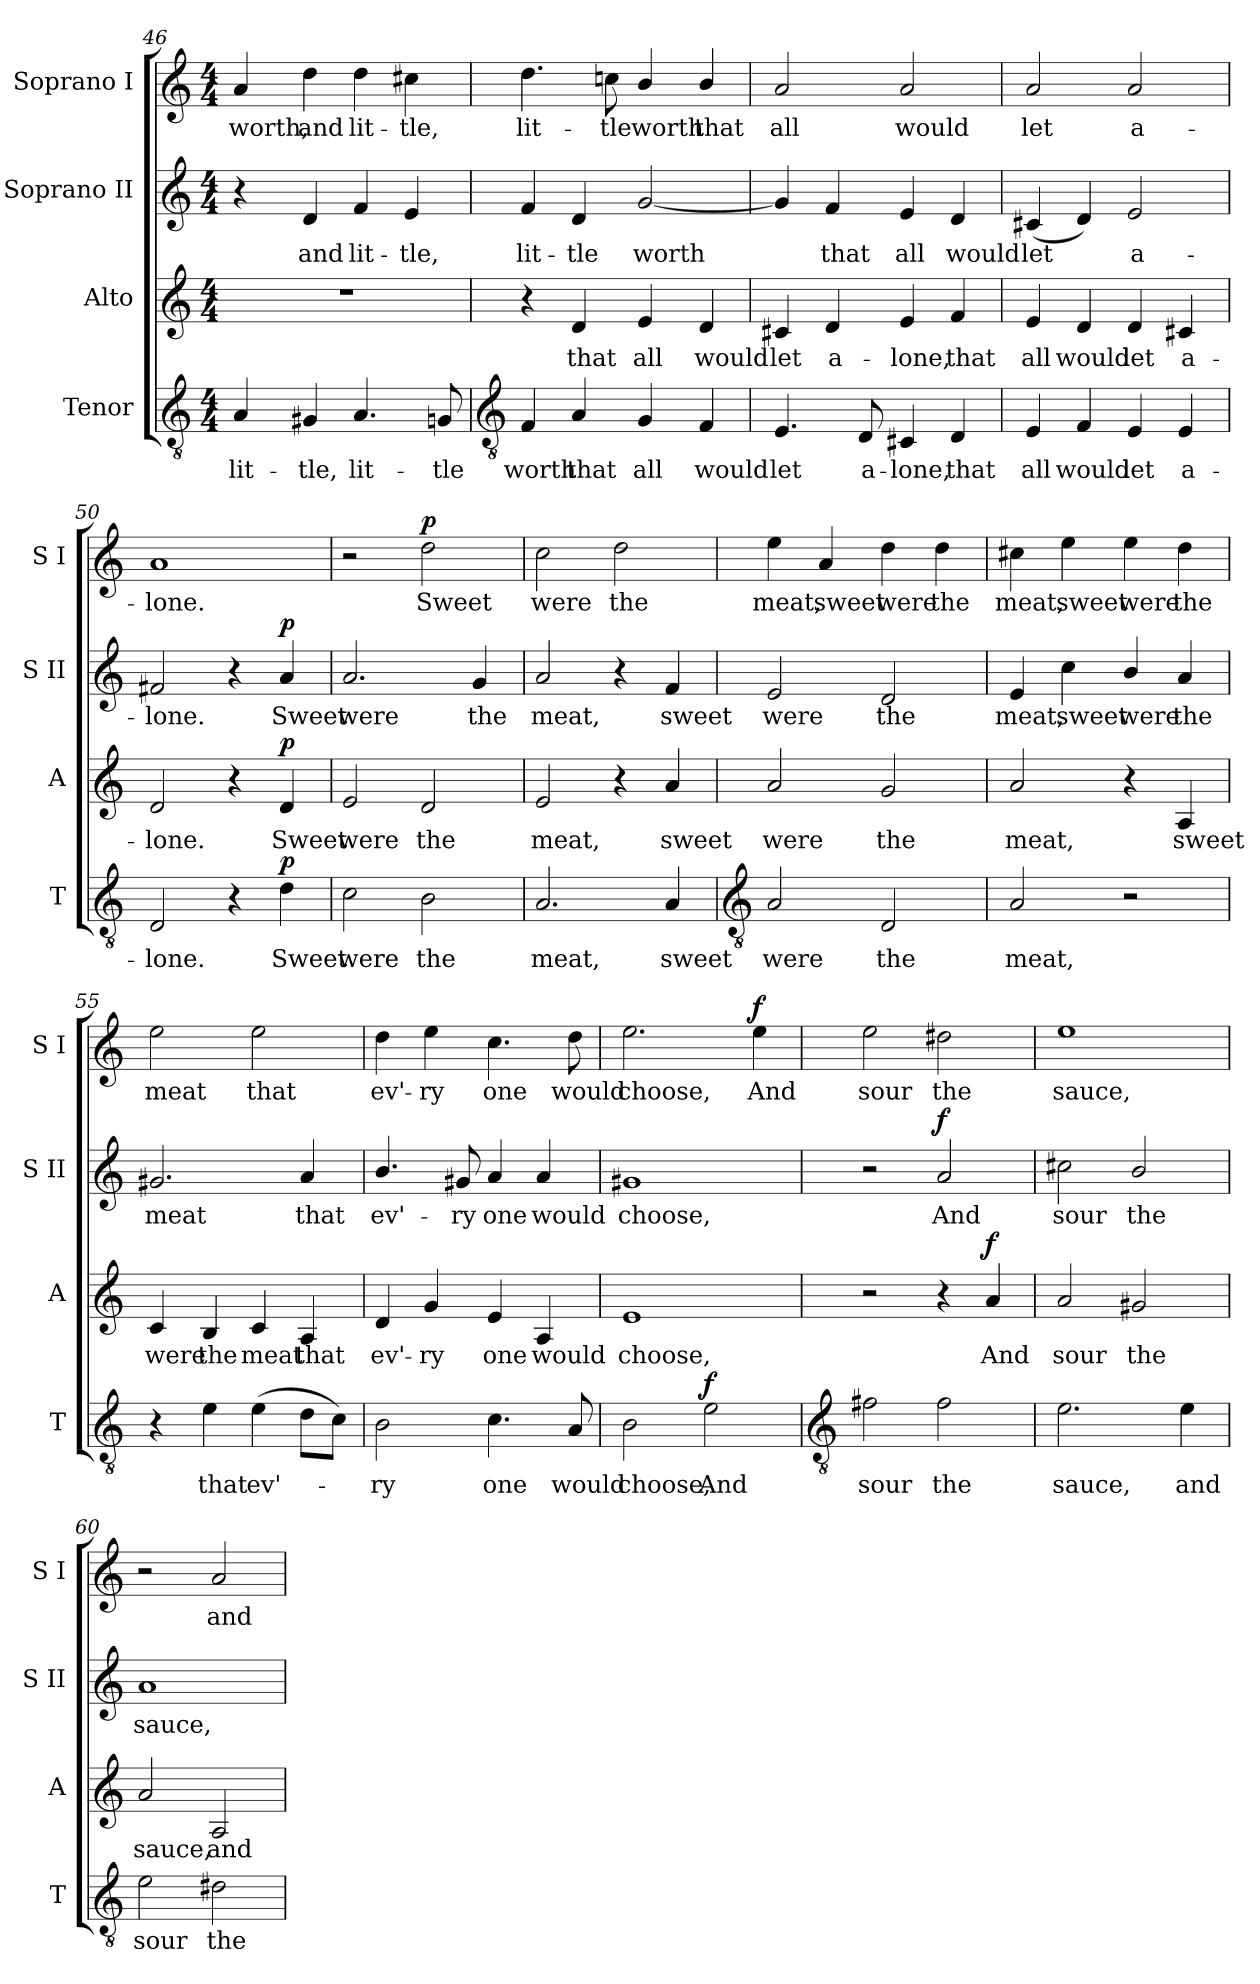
**kern	**text	**dynam	**kern	**text	**dynam	**kern	**text	**dynam	**kern	**text	**dynam
*part4	*part4	*part4	*part3	*part3	*part3	*part2	*part2	*part2	*part1	*part1	*part1
*staff4	*staff4	*staff4	*staff3	*staff3	*staff3	*staff2	*staff2	*staff2	*staff1	*staff1	*staff1
*I"Tenor	*	*	*I"Alto	*	*	*I"Soprano II	*	*	*I"Soprano I	*	*
*I'T	*	*	*I'A	*	*	*I'S II	*	*	*I'S I	*	*
*clefGv2	*	*	*clefG2	*	*	*clefG2	*	*	*clefG2	*	*
*k[]	*	*	*k[]	*	*	*k[]	*	*	*k[]	*	*
*C:	*	*	*C:	*	*	*C:	*	*	*C:	*	*
*M4/4	*	*	*M4/4	*	*	*M4/4	*	*	*M4/4	*	*
=46	=46	=46	=46	=46	=46	=46	=46	=46	=46	=46	=46
!	!LO:LY:b	!	!	!	!	!	!	!	!	!LO:LY:b	!
4A	lit-	.	1r	.	.	4r	.	.	4a	worth,	.
!	!LO:LY:b	!	!	!	!	!	!LO:LY:b	!	!	!LO:LY:b	!
4G#X	-tle,	.	.	.	.	4d	and	.	4dd	and	.
!	!LO:LY:b	!	!	!	!	!	!LO:LY:b	!	!	!LO:LY:b	!
4.A	lit-	.	.	.	.	4f	lit-	.	4dd	lit-	.
!	!	!	!	!	!	!	!LO:LY:b	!	!	!LO:LY:b	!
.	.	.	.	.	.	4e	-tle,	.	4cc#X	-tle,	.
!	!LO:LY:b	!	!	!	!	!	!	!	!	!	!
8Gn	-tle	.	.	.	.	.	.	.	.	.	.
!!LO:LB:g=z
=47	=47	=47	=47	=47	=47	=47	=47	=47	=47	=47	=47
*clefGv2	*	*	*	*	*	*	*	*	*	*	*
!	!LO:LY:b	!	!	!	!	!	!LO:LY:b	!	!	!LO:LY:b	!
4F	worth	.	4r	.	.	4f	lit-	.	4.dd	lit-	.
!	!LO:LY:b	!	!	!LO:LY:b	!	!	!LO:LY:b	!	!	!	!
4A	that	.	4d	that	.	4d	-tle	.	.	.	.
!	!	!	!	!	!	!	!	!	!	!LO:LY:b	!
.	.	.	.	.	.	.	.	.	8ccn	-tle	.
!	!LO:LY:b	!	!	!LO:LY:b	!	!	!LO:LY:b	!	!	!LO:LY:b	!
4G	all	.	4e	all	.	[2g	worth	.	4b/	worth	.
!	!LO:LY:b	!	!	!LO:LY:b	!	!	!	!	!	!LO:LY:b	!
4F	would	.	4d	would	.	.	.	.	4b/	that	.
=48	=48	=48	=48	=48	=48	=48	=48	=48	=48	=48	=48
!	!LO:LY:b	!	!	!LO:LY:b	!	!	!	!	!	!LO:LY:b	!
4.E	let	.	4c#X	let	.	4g]	.	.	2a	all	.
!	!	!	!	!LO:LY:b	!	!	!LO:LY:b	!	!	!	!
.	.	.	4d	a-	.	4f	that	.	.	.	.
!	!LO:LY:b	!	!	!	!	!	!	!	!	!	!
8D	a-	.	.	.	.	.	.	.	.	.	.
!	!LO:LY:b	!	!	!LO:LY:b	!	!	!LO:LY:b	!	!	!LO:LY:b	!
4C#X	-lone,	.	4e	-lone,	.	4e	all	.	2a	would	.
!	!LO:LY:b	!	!	!LO:LY:b	!	!	!LO:LY:b	!	!	!	!
4D	that	.	4f	that	.	4d	would	.	.	.	.
=49	=49	=49	=49	=49	=49	=49	=49	=49	=49	=49	=49
!	!LO:LY:b	!	!	!LO:LY:b	!	!	!LO:LY:b	!	!	!LO:LY:b	!
4E	all	.	4e	all	.	(<4c#X	let	.	2a	let	.
!	!LO:LY:b	!	!	!LO:LY:b	!	!	!	!	!	!	!
4F	would	.	4d	would	.	4d)	.	.	.	.	.
!	!LO:LY:b	!	!	!LO:LY:b	!	!	!LO:LY:b	!	!	!LO:LY:b	!
4E	let	.	4d	let	.	2e	a-	.	2a	a-	.
!	!LO:LY:b	!	!	!LO:LY:b	!	!	!	!	!	!	!
4E	a-	.	4c#X	a-	.	.	.	.	.	.	.
=50	=50	=50	=50	=50	=50	=50	=50	=50	=50	=50	=50
!	!LO:LY:b	!	!	!LO:LY:b	!	!	!LO:LY:b	!	!	!LO:LY:b	!
2D	-lone.	.	2d	-lone.	.	2f#X	-lone.	.	1a	-lone.	.
4r	.	.	4r	.	.	4r	.	.	.	.	.
!	!LO:LY:b	!LO:DY:b	!	!LO:LY:b	!LO:DY:b	!	!LO:LY:b	!LO:DY:b	!	!	!
4d	Sweet	p	4d	Sweet	p	4a	Sweet	p	.	.	.
=51	=51	=51	=51	=51	=51	=51	=51	=51	=51	=51	=51
!	!LO:LY:b	!	!	!LO:LY:b	!	!	!LO:LY:b	!	!	!	!
2c	were	.	2e	were	.	2.a	were	.	2r	.	.
!	!LO:LY:b	!	!	!LO:LY:b	!	!	!	!	!	!LO:LY:b	!LO:DY:b
2B	the	.	2d	the	.	.	.	.	2dd	Sweet	p
!	!	!	!	!	!	!	!LO:LY:b	!	!	!	!
.	.	.	.	.	.	4g	the	.	.	.	.
=52	=52	=52	=52	=52	=52	=52	=52	=52	=52	=52	=52
!	!LO:LY:b	!	!	!LO:LY:b	!	!	!LO:LY:b	!	!	!LO:LY:b	!
2.A	meat,	.	2e	meat,	.	2a	meat,	.	2cc	were	.
!	!	!	!	!	!	!	!	!	!	!LO:LY:b	!
.	.	.	4r	.	.	4r	.	.	2dd	the	.
!	!LO:LY:b	!	!	!LO:LY:b	!	!	!LO:LY:b	!	!	!	!
4A	sweet	.	4a	sweet	.	4f	sweet	.	.	.	.
!!LO:LB:g=z
=53	=53	=53	=53	=53	=53	=53	=53	=53	=53	=53	=53
*clefGv2	*	*	*	*	*	*	*	*	*	*	*
!	!LO:LY:b	!	!	!LO:LY:b	!	!	!LO:LY:b	!	!	!LO:LY:b	!
2A	were	.	2a	were	.	2e	were	.	4ee	meat,	.
!	!	!	!	!	!	!	!	!	!	!LO:LY:b	!
.	.	.	.	.	.	.	.	.	4a	sweet	.
!	!LO:LY:b	!	!	!LO:LY:b	!	!	!LO:LY:b	!	!	!LO:LY:b	!
2D	the	.	2g	the	.	2d	the	.	4dd	were	.
!	!	!	!	!	!	!	!	!	!	!LO:LY:b	!
.	.	.	.	.	.	.	.	.	4dd	the	.
=54	=54	=54	=54	=54	=54	=54	=54	=54	=54	=54	=54
!	!LO:LY:b	!	!	!LO:LY:b	!	!	!LO:LY:b	!	!	!LO:LY:b	!
2A	meat,	.	2a	meat,	.	4e	meat,	.	4cc#X	meat,	.
!	!	!	!	!	!	!	!LO:LY:b	!	!	!LO:LY:b	!
.	.	.	.	.	.	4cc	sweet	.	4ee	sweet	.
!	!	!	!	!	!	!	!LO:LY:b	!	!	!LO:LY:b	!
2r	.	.	4r	.	.	4b/	were	.	4ee	were	.
!	!	!	!	!LO:LY:b	!	!	!LO:LY:b	!	!	!LO:LY:b	!
.	.	.	4A	sweet	.	4a	the	.	4dd	the	.
=55	=55	=55	=55	=55	=55	=55	=55	=55	=55	=55	=55
!	!	!	!	!LO:LY:b	!	!	!LO:LY:b	!	!	!LO:LY:b	!
4r	.	.	4c	were	.	2.g#X	meat	.	2ee	meat	.
!	!LO:LY:b	!	!	!LO:LY:b	!	!	!	!	!	!	!
4e	that	.	4B	the	.	.	.	.	.	.	.
!	!LO:LY:b	!	!	!LO:LY:b	!	!	!	!	!	!LO:LY:b	!
(>4e	ev'-	.	4c	meat	.	.	.	.	2ee	that	.
!	!	!	!	!LO:LY:b	!	!	!LO:LY:b	!	!	!	!
8dL	.	.	4A	that	.	4a	that	.	.	.	.
8cJ)	.	.	.	.	.	.	.	.	.	.	.
=56	=56	=56	=56	=56	=56	=56	=56	=56	=56	=56	=56
!	!LO:LY:b	!	!	!LO:LY:b	!	!	!LO:LY:b	!	!	!LO:LY:b	!
2B	ry	.	4d	ev'-	.	4.b/	ev'-	.	4dd	ev'-	.
!	!	!	!	!LO:LY:b	!	!	!	!	!	!LO:LY:b	!
.	.	.	4g	-ry	.	.	.	.	4ee	-ry	.
!	!	!	!	!	!	!	!LO:LY:b	!	!	!	!
.	.	.	.	.	.	8g#X	-ry	.	.	.	.
!	!LO:LY:b	!	!	!LO:LY:b	!	!	!LO:LY:b	!	!	!LO:LY:b	!
4.c	one	.	4e	one	.	4a	one	.	4.cc	one	.
!	!	!	!	!LO:LY:b	!	!	!LO:LY:b	!	!	!	!
.	.	.	4A	would	.	4a	would	.	.	.	.
!	!LO:LY:b	!	!	!	!	!	!	!	!	!LO:LY:b	!
8A	would	.	.	.	.	.	.	.	8dd	would	.
=57	=57	=57	=57	=57	=57	=57	=57	=57	=57	=57	=57
!	!LO:LY:b	!	!	!LO:LY:b	!	!	!LO:LY:b	!	!	!LO:LY:b	!
2B	choose,	.	1e	choose,	.	1g#X	choose,	.	2.ee	choose,	.
!	!LO:LY:b	!LO:DY:b	!	!	!	!	!	!	!	!	!
2e	And	f	.	.	.	.	.	.	.	.	.
!	!	!	!	!	!	!	!	!	!	!LO:LY:b	!LO:DY:b
.	.	.	.	.	.	.	.	.	4ee	And	f
!!LO:LB:g=z
=58	=58	=58	=58	=58	=58	=58	=58	=58	=58	=58	=58
*clefGv2	*	*	*	*	*	*	*	*	*	*	*
!	!LO:LY:b	!	!	!	!	!	!	!	!	!LO:LY:b	!
2f#X	sour	.	2r	.	.	2r	.	.	2ee	sour	.
!	!LO:LY:b	!	!	!	!	!	!LO:LY:b	!LO:DY:b	!	!LO:LY:b	!
2f#	the	.	4r	.	.	2a	And	f	2dd#X	the	.
!	!	!	!	!LO:LY:b	!LO:DY:b	!	!	!	!	!	!
.	.	.	4a	And	f	.	.	.	.	.	.
=59	=59	=59	=59	=59	=59	=59	=59	=59	=59	=59	=59
!	!LO:LY:b	!	!	!LO:LY:b	!	!	!LO:LY:b	!	!	!LO:LY:b	!
2.e	sauce,	.	2a	sour	.	2cc#X	sour	.	1ee	sauce,	.
!	!	!	!	!LO:LY:b	!	!	!LO:LY:b	!	!	!	!
.	.	.	2g#X	the	.	2b/	the	.	.	.	.
!	!LO:LY:b	!	!	!	!	!	!	!	!	!	!
4e	and	.	.	.	.	.	.	.	.	.	.
=60	=60	=60	=60	=60	=60	=60	=60	=60	=60	=60	=60
!	!LO:LY:b	!	!	!LO:LY:b	!	!	!LO:LY:b	!	!	!	!
2e	sour	.	2a	sauce,	.	1a	sauce,	.	2r	.	.
!	!LO:LY:b	!	!	!LO:LY:b	!	!	!	!	!	!LO:LY:b	!
2d#X	the	.	2A	and	.	.	.	.	2a	and	.
=	=	=	=	=	=	=	=	=	=	=	=
*-	*-	*-	*-	*-	*-	*-	*-	*-	*-	*-	*-
